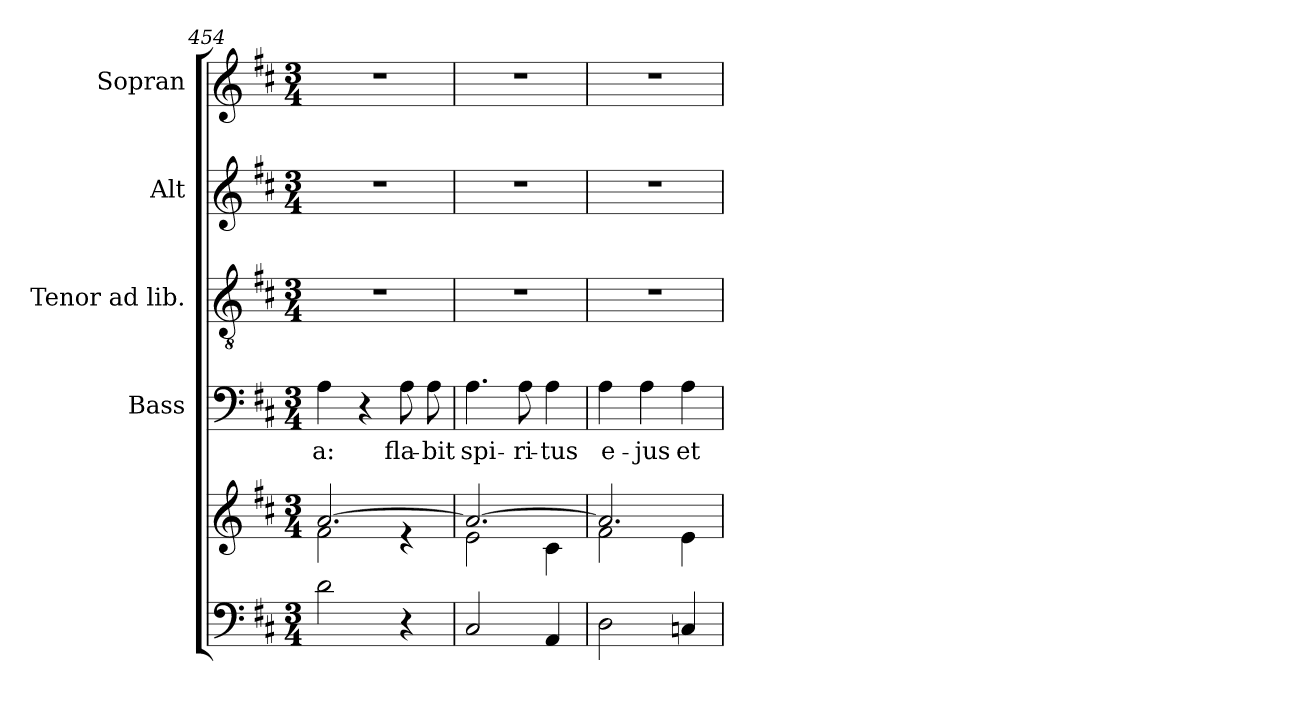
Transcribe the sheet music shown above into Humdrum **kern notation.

**kern	**kern	**kern	**text	**kern	**kern	**kern
*part5	*part5	*part4	*part4	*part3	*part2	*part1
*staff6	*staff5	*staff4	*staff4	*staff3	*staff2	*staff1
*	*	*I"Bass	*	*I"Tenor ad lib.	*I"Alt	*I"Sopran
*	*	*I'B.	*	*I'T.	*I'A.	*I'S.
!!LO:PB:g=z
*clefF4	*clefG2	*clefF4	*	*clefGv2	*clefG2	*clefG2
*k[f#c#]	*k[f#c#]	*k[f#c#]	*	*k[f#c#]	*k[f#c#]	*k[f#c#]
*D:	*D:	*D:	*	*D:	*D:	*D:
*M3/4	*M3/4	*M3/4	*	*M3/4	*M3/4	*M3/4
=454	=454	=454	=454	=454	=454	=454
*	*^	*	*	*	*	*
!	!	!	!	!LO:LY:b	!	!	!
2d\	[>2.a/	2f#\	4A\	-a:	2.r	2.r	2.r
.	.	.	4r	.	.	.	.
!	!	!	!	!LO:LY:b	!	!	!
4r	.	4rd	8A\	fla-	.	.	.
!	!	!	!	!LO:LY:b	!	!	!
.	.	.	8A\	-bit	.	.	.
=455	=455	=455	=455	=455	=455	=455	=455
!	!	!	!	!LO:LY:b	!	!	!
2C#/	2.a/_	2e\	4.A\	spi-	2.r	2.r	2.r
!	!	!	!	!LO:LY:b	!	!	!
.	.	.	8A\	-ri-	.	.	.
!	!	!	!	!LO:LY:b	!	!	!
4AA/	.	4c#\	4A\	-tus	.	.	.
=456	=456	=456	=456	=456	=456	=456	=456
!	!	!	!	!LO:LY:b	!	!	!
2D\	2.a/]	2f#\	4A\	e-	2.r	2.r	2.r
!	!	!	!	!LO:LY:b	!	!	!
.	.	.	4A\	-jus	.	.	.
!	!	!	!	!LO:LY:b	!	!	!
4Cn/	.	4e\	4A\	et	.	.	.
*	*v	*v	*	*	*	*	*
=	=	=	=	=	=	=
*-	*-	*-	*-	*-	*-	*-
